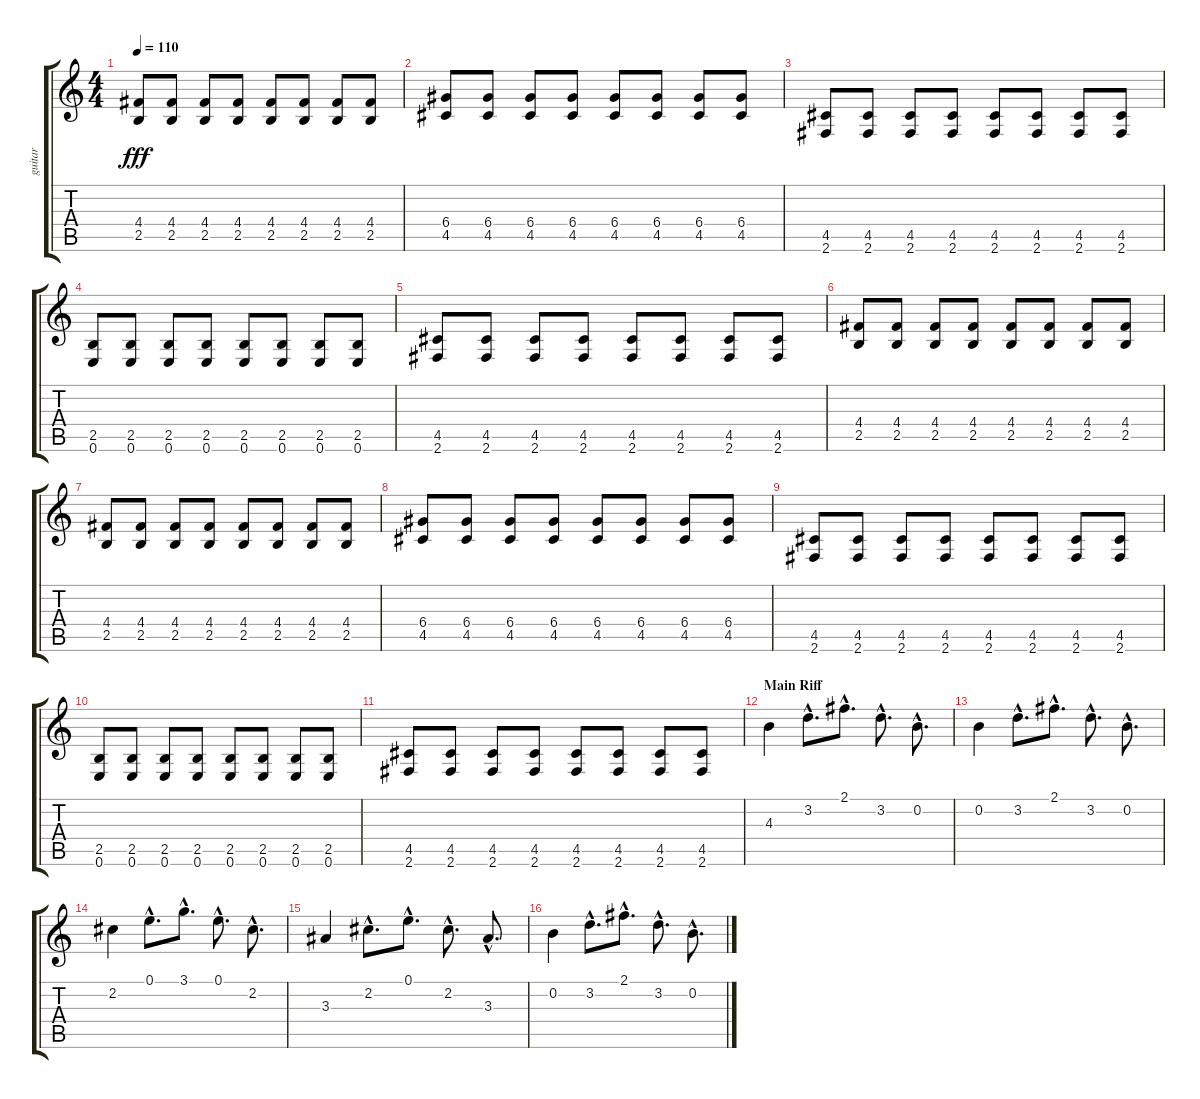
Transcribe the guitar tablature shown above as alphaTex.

\track ("guitar" "guitar") {instrument distortionguitar}
\staff {score tabs}
\tuning (E4 B3 G3 D3 A2 E2) {hide}
\ts (4 4)
\tempo 110
\clef g2
\ks c
(4.4 2.5).8{dy fff} (4.4 2.5).8 (4.4 2.5).8 (4.4 2.5).8 (4.4 2.5).8 (4.4 2.5).8 (4.4 2.5).8 (4.4 2.5).8 |
(6.4 4.5).8 (6.4 4.5).8 (6.4 4.5).8 (6.4 4.5).8 (6.4 4.5).8 (6.4 4.5).8 (6.4 4.5).8 (6.4 4.5).8 |
(4.5 2.6).8 (4.5 2.6).8 (4.5 2.6).8 (4.5 2.6).8 (4.5 2.6).8 (4.5 2.6).8 (4.5 2.6).8 (4.5 2.6).8 |
(2.5 0.6).8 (2.5 0.6).8 (2.5 0.6).8 (2.5 0.6).8 (2.5 0.6).8 (2.5 0.6).8 (2.5 0.6).8 (2.5 0.6).8 |
(4.5 2.6).8 (4.5 2.6).8 (4.5 2.6).8 (4.5 2.6).8 (4.5 2.6).8 (4.5 2.6).8 (4.5 2.6).8 (4.5 2.6).8 |
(4.4 2.5).8 (4.4 2.5).8 (4.4 2.5).8 (4.4 2.5).8 (4.4 2.5).8 (4.4 2.5).8 (4.4 2.5).8 (4.4 2.5).8 |
(4.4 2.5).8 (4.4 2.5).8 (4.4 2.5).8 (4.4 2.5).8 (4.4 2.5).8 (4.4 2.5).8 (4.4 2.5).8 (4.4 2.5).8 |
(6.4 4.5).8 (6.4 4.5).8 (6.4 4.5).8 (6.4 4.5).8 (6.4 4.5).8 (6.4 4.5).8 (6.4 4.5).8 (6.4 4.5).8 |
(4.5 2.6).8 (4.5 2.6).8 (4.5 2.6).8 (4.5 2.6).8 (4.5 2.6).8 (4.5 2.6).8 (4.5 2.6).8 (4.5 2.6).8 |
(2.5 0.6).8 (2.5 0.6).8 (2.5 0.6).8 (2.5 0.6).8 (2.5 0.6).8 (2.5 0.6).8 (2.5 0.6).8 (2.5 0.6).8 |
(4.5 2.6).8 (4.5 2.6).8 (4.5 2.6).8 (4.5 2.6).8 (4.5 2.6).8 (4.5 2.6).8 (4.5 2.6).8 (4.5 2.6).8 |
\section ("" "Main Riff")
4.3.4 3.2{hac}.8{d} 2.1{hac}.8{d} 3.2{hac}.8{d} 0.2{hac}.8{d} |
0.2.4 3.2{hac}.8{d} 2.1{hac}.8{d} 3.2{hac}.8{d} 0.2{hac}.8{d} |
2.2.4 0.1{hac}.8{d} 3.1{hac}.8{d} 0.1{hac}.8{d} 2.2{hac}.8{d} |
3.3.4 2.2{hac}.8{d} 0.1{hac}.8{d} 2.2{hac}.8{d} 3.3{hac}.8{d} |
0.2.4 3.2{hac}.8{d} 2.1{hac}.8{d} 3.2{hac}.8{d} 0.2{hac}.8{d}
